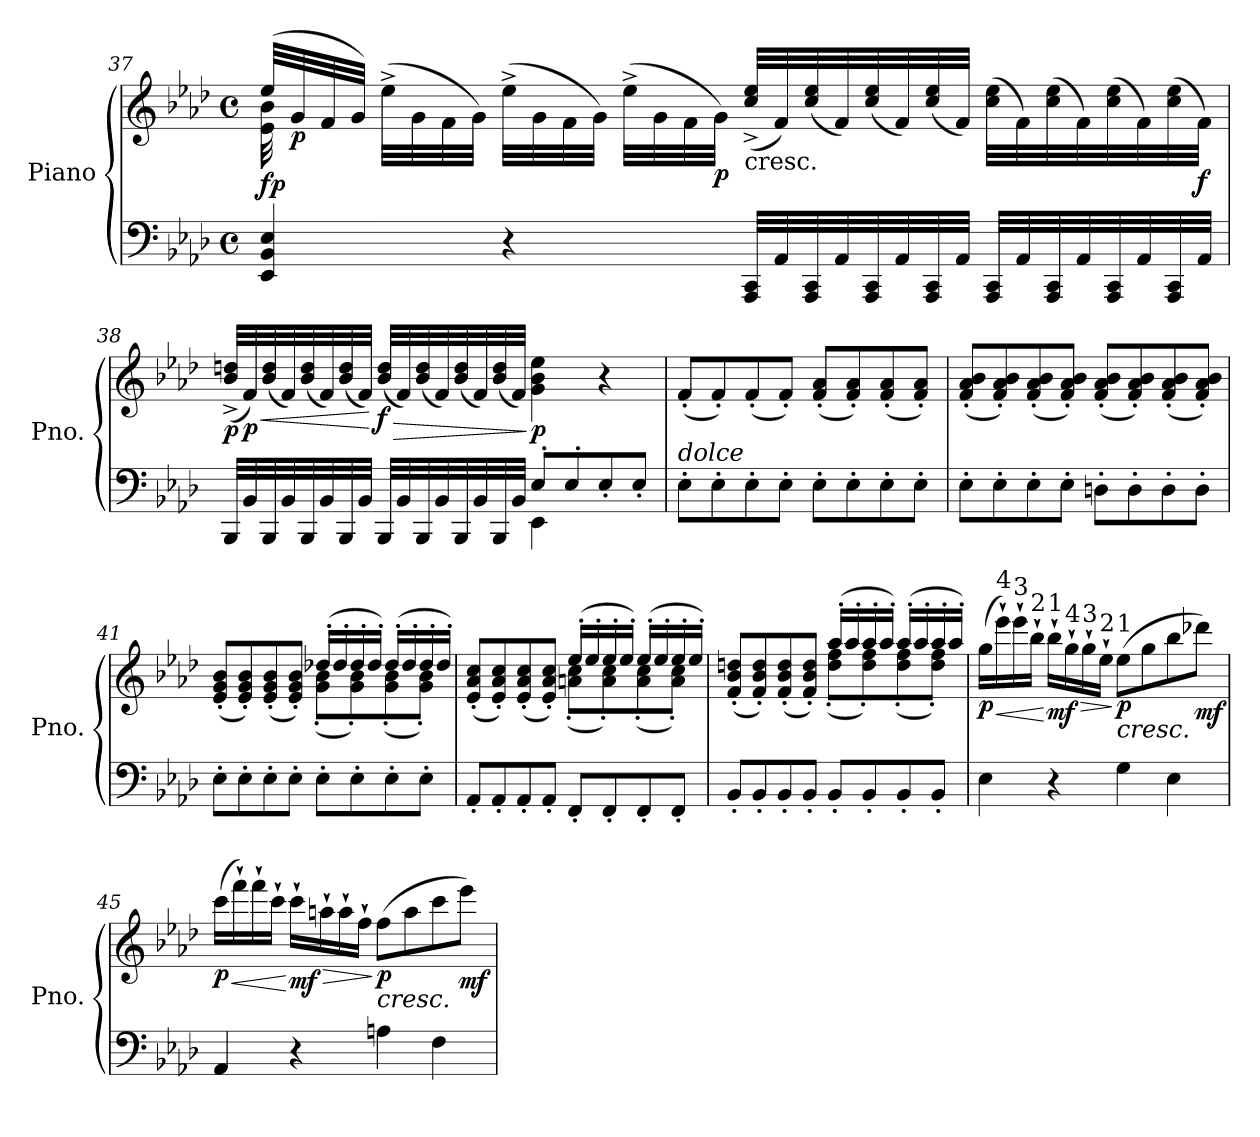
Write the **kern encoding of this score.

**kern	**kern	**dynam
*part1	*part1	*part1
*staff2	*staff1	*staff1/2
*I"Piano	*	*
*I'Pno.	*	*
*clefF4	*clefG2	*
*k[b-e-a-d-]	*k[b-e-a-d-]	*
*M4/4	*M4/4	*
*met(c)	*met(c)	*
=37	=37	=37
*	*^	*
!	!	!	!LO:DY:b
4EE-/ 4BB-/ 4E-/	(>32ee-/LLL	32e-\ 32b-\	fp
!	!	!	!LO:DY:b
.	32g/	2ryy	p
.	32f/	.	.
.	32g/JJJ)	.	.
.	(<32ee-^\LLL	.	.
.	32g\	.	.
.	32f\	.	.
.	32g\JJJ)	.	.
4r	(<32ee-^\LLL	.	.
.	32g\	.	.
.	32f\	.	.
.	32g\JJJ)	.	.
.	(<32ee-^\LLL	.	.
.	32g\	.	.
.	32f\	.	.
!	!	!	!LO:DY:b
.	32g\JJJ)	.	p
!	!LO:TX:b:t=cresc.	!	!
32AAA-/ 32CC/LLL	(<32cc/^ 32ee-/^LLL	.	.
32AA-/	32f/)	4...ryy	.
32AAA-/ 32CC/	(<32cc/ 32ee-/	.	.
32AA-/	32f/)	.	.
32AAA-/ 32CC/	(<32cc/ 32ee-/	.	.
32AA-/	32f/)	.	.
32AAA-/ 32CC/	(<32cc/ 32ee-/	.	.
32AA-/JJJ	32f/JJJ)	.	.
32AAA-/ 32CC/LLL	(<32cc\ 32ee-\LLL	.	.
32AA-/	32f\)	.	.
32AAA-/ 32CC/	(<32cc\ 32ee-\	.	.
32AA-/	32f\)	.	.
32AAA-/ 32CC/	(<32cc\ 32ee-\	.	.
32AA-/	32f\)	.	.
32AAA-/ 32CC/	(<32cc\ 32ee-\	.	.
!	!	!	!LO:DY:b
32AA-/JJJ	32f\JJJ)	.	f
*	*v	*v	*
=38	=38	=38
*^	*	*
!	!	!	!LO:DY:b
32BBB-/LLL	2ryy	(<32b-/^ 32ddn/^LLL	p
!	!	!	!LO:HP:b
!	!	!	!LO:DY:n=1:b
32BB-/	.	32f/)	< p
32BBB-/	.	(<32b-/ 32dd/	.
32BB-/	.	32f/)	.
32BBB-/	.	(<32b-/ 32dd/	.
32BB-/	.	32f/)	.
32BBB-/	.	(<32b-/ 32dd/	.
32BB-/JJJ	.	32f/JJJ)	.
!	!	!	!LO:HP:n=1:b
!	!	!	!LO:DY:n=2:b
32BBB-/LLL	.	(<32b-/ 32dd/LLL	[ > f
32BB-/	.	32f/)	.
32BBB-/	.	(<32b-/ 32dd/	.
32BB-/	.	32f/)	.
32BBB-/	.	(<32b-/ 32dd/	.
32BB-/	.	32f/)	.
32BBB-/	.	(<32b-/ 32dd/	.
32BB-/JJJ	.	32f/JJJ)	.
!	!	!	!LO:DY:n=3:b
8E-'/L	4EE-\	4g\ 4b-\ 4ee-\	] p
8E-'/	.	.	.
8E-'/	4ryy	4r	.
8E-'/J	.	.	.
*v	*v	*	*
=39	=39	=39
!LO:TX:a:i:t=dolce	!	!
8E-'\L	(<8f'/L	.
8E-'\	8f'/)	.
8E-'\	(<8f'/	.
8E-'\J	8f'/J)	.
8E-'\L	(<8f/' 8a-/'L	.
8E-'\	8f/' 8a-/')	.
8E-'\	(<8f/' 8a-/'	.
8E-'\J	8f/' 8a-/'J)	.
=40	=40	=40
8E-'\L	(<8f/' 8a-/' 8b-/'L	.
8E-'\	8f/' 8a-/' 8b-/')	.
8E-'\	(<8f/' 8a-/' 8b-/'	.
8E-'\J	8f/' 8a-/' 8b-/'J)	.
8Dn'\L	(<8f/' 8a-/' 8b-/'L	.
8D'\	8f/' 8a-/' 8b-/')	.
8D'\	(<8f/' 8a-/' 8b-/'	.
8D'\J	8f/' 8a-/' 8b-/'J)	.
=41	=41	=41
*	*^	*
8E-'\L	(<8e-/' 8g/' 8b-/'L	2ryy	.
8E-'\	8e-/' 8g/' 8b-/')	.	.
8E-'\	(<8e-/' 8g/' 8b-/'	.	.
8E-'\J	8e-/' 8g/' 8b-/'J)	.	.
8E-'\L	(>16dd-X'/LL	(<8g\' 8b-\'L	.
.	16dd-'/	.	.
8E-'\	16dd-'/	8g\' 8b-\')	.
.	16dd-'/JJ)	.	.
8E-'\	(>16dd-'/LL	(<8g\' 8b-\'	.
.	16dd-'/	.	.
8E-'\J	16dd-'/	8g\' 8b-\'J)	.
.	16dd-'/JJ)	.	.
=42	=42	=42	=42
8AA-'/L	(>8e-/' 8a-/' 8cc/'L	2ryy	.
8AA-'/	8e-/' 8a-/' 8cc/')	.	.
8AA-'/	(>8e-/' 8a-/' 8cc/'	.	.
8AA-'/J	8e-/' 8a-/' 8cc/'J)	.	.
8FF'/L	(>16ee-'/LL	(<8an\' 8cc\'L	.
.	16ee-'/	.	.
8FF'/	16ee-'/	8a\' 8cc\')	.
.	16ee-'/JJ)	.	.
8FF'/	(>16ee-'/LL	(<8a\' 8cc\'	.
.	16ee-'/	.	.
8FF'/J	16ee-'/	8a\' 8cc\'J)	.
.	16ee-'/JJ)	.	.
=43	=43	=43	=43
8BB-'/L	(>8f/' 8b-/' 8ddn/'L	2ryy	.
8BB-'/	8f/' 8b-/' 8dd/')	.	.
8BB-'/	(>8f/' 8b-/' 8dd/'	.	.
8BB-'/J	8f/' 8b-/' 8dd/'J)	.	.
8BB-'/L	(>16aa-'/LL	(<8dd\' 8ff\'L	.
.	16aa-'/	.	.
8BB-'/	16aa-'/	8dd\' 8ff\')	.
.	16aa-'/JJ)	.	.
8BB-'/	(>16aa-'/LL	(<8dd\' 8ff\'	.
.	16aa-'/	.	.
8BB-'/J	16aa-'/	8dd\' 8ff\'J)	.
.	16aa-'/JJ)	.	.
*	*v	*v	*
=44	=44	=44
!	!	!LO:HP:b
!	!	!LO:DY:n=1:b
4E-\	(>16gg\LL	< p
!	!LO:TX:a:t=4	!
.	16eee-`\)	.
!	!LO:TX:a:t=3	!
.	16eee-`\	.
!	!LO:TX:a:t=2	!
.	16bb-`\JJ	.
!	!LO:TX:a:t=1	!
!	!	!LO:HP:n=1:b
!	!	!LO:DY:n=2:b
4r	16bb-`\LL	[ > mf
!	!LO:TX:a:t=4	!
.	16gg`\	.
!	!LO:TX:a:t=3	!
.	16gg`\	.
!	!LO:TX:a:t=2	!
.	16ee-`\JJ	.
!	!LO:TX:a:t=1	!
!	!	!LO:HP:n=1:b
!	!	!LO:DY:n=3:b
4G\	(>8ee-\L	] < p
.	8gg\	.
4E-\	8bb-\	.
!	!	!LO:DY:n=4:b
.	8ddd-X\J)	mf
.	.	[
=45	=45	=45
!	!	!LO:HP:b
!	!	!LO:DY:n=1:b
4AA-/	(>16ccc\LL	< p
.	16fff`\)	.
.	16fff`\	.
.	16ccc`\JJ	.
!	!	!LO:HP:n=1:b
!	!	!LO:DY:n=2:b
4r	16ccc`\LL	[ > mf
.	16aan`\	.
.	16aa`\	.
.	16ff`\JJ	.
!	!	!LO:HP:n=1:b
!	!	!LO:DY:n=3:b
4An\	(>8ff\L	] < p
.	8aa\	.
4F\	8ccc\	.
!	!	!LO:DY:n=4:b
.	8eee-\J)	mf
.	.	[
=	=	=
*-	*-	*-
